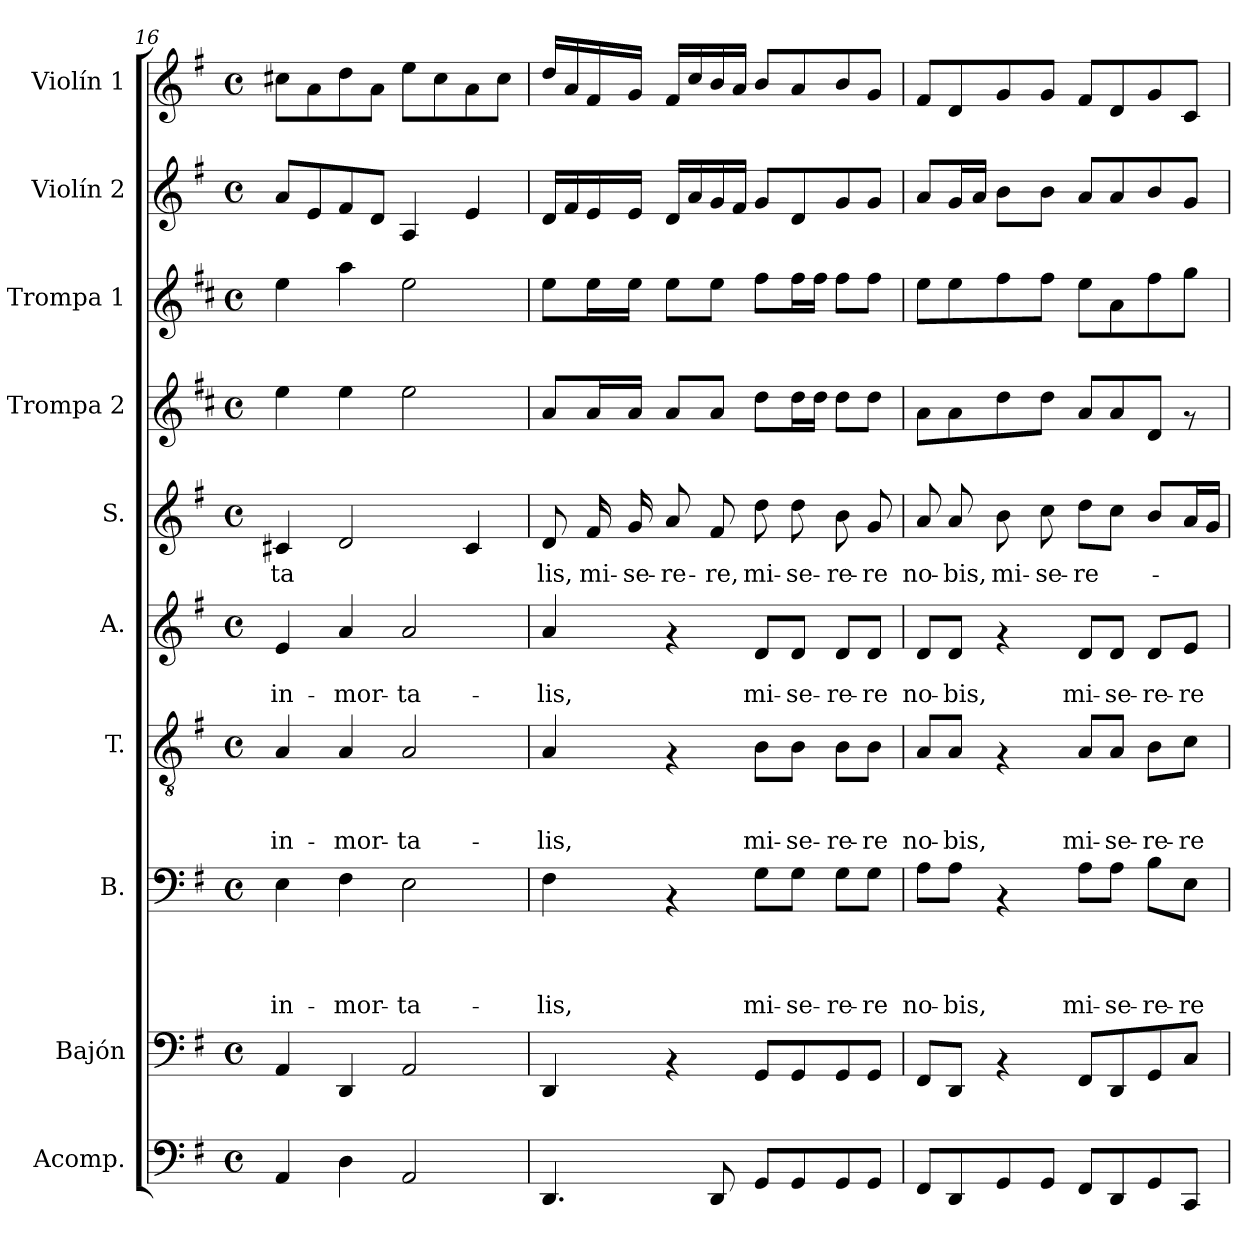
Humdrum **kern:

**kern	**kern	**kern	**text	**text	**text	**text	**kern	**text	**text	**text	**kern	**text	**text	**kern	**text	**kern	**kern	**kern	**kern
*part10	*part9	*part8	*part8	*part8	*part8	*part8	*part7	*part7	*part7	*part7	*part6	*part6	*part6	*part5	*part5	*part4	*part3	*part2	*part1
*staff10	*staff9	*staff8	*staff8	*staff8	*staff8	*staff8	*staff7	*staff7	*staff7	*staff7	*staff6	*staff6	*staff6	*staff5	*staff5	*staff4	*staff3	*staff2	*staff1
*I"Acomp.	*I"Bajón	*I"B.	*	*	*	*	*I"T.	*	*	*	*I"A.	*	*	*I"S.	*	*I"Trompa 2	*I"Trompa 1	*I"Violín 2	*I"Violín 1
*I'Acomp.	*I'Bajón	*I'B.	*	*	*	*	*I'T.	*	*	*	*I'A.	*	*	*I'S.	*	*I'Trompa 2	*I'Trompa 1	*I'Violín 2	*I'Violín 1
!!LO:PB:g=z
*clefF4	*clefF4	*clefF4	*	*	*	*	*clefGv2	*	*	*	*clefG2	*	*	*clefG2	*	*clefG2	*clefG2	*clefG2	*clefG2
*	*	*	*	*	*	*	*	*	*	*	*	*	*	*	*	*ITrd-3c-5	*ITrd-3c-5	*	*
*k[f#]	*k[f#]	*k[f#]	*	*	*	*	*k[f#]	*	*	*	*k[f#]	*	*	*k[f#]	*	*k[f#]	*k[f#]	*k[f#]	*k[f#]
*G:	*G:	*G:	*	*	*	*	*G:	*	*	*	*G:	*	*	*G:	*	*G:	*G:	*G:	*G:
*M4/4	*M4/4	*M4/4	*	*	*	*	*M4/4	*	*	*	*M4/4	*	*	*M4/4	*	*M4/4	*M4/4	*M4/4	*M4/4
*met(c)	*met(c)	*met(c)	*	*	*	*	*met(c)	*	*	*	*met(c)	*	*	*met(c)	*	*met(c)	*met(c)	*met(c)	*met(c)
=16	=16	=16	=16	=16	=16	=16	=16	=16	=16	=16	=16	=16	=16	=16	=16	=16	=16	=16	=16
!	!	!	!	!	!	!LO:LY:b	!	!	!	!LO:LY:b	!	!	!LO:LY:b	!	!LO:LY:b	!	!	!	!
4AA/	4AA/	4E\	.	.	.	in-	4A/	.	.	in-	4e/	.	in-	4c#X/	-ta	4aa\	4aa\	8a/L	8cc#X\L
.	.	.	.	.	.	.	.	.	.	.	.	.	.	.	.	.	.	8e/	8a\
!	!	!	!	!	!	!LO:LY:b	!	!	!	!LO:LY:b	!	!	!LO:LY:b	!	!	!	!	!	!
4D\	4DD/	4F#\	.	.	.	-mor-	4A/	.	.	-mor-	4a/	.	-mor-	2d/	.	4aa\	4ddd\	8f#/	8dd\
.	.	.	.	.	.	.	.	.	.	.	.	.	.	.	.	.	.	8d/J	8a\J
!	!	!	!	!	!	!LO:LY:b	!	!	!	!LO:LY:b	!	!	!LO:LY:b	!	!	!	!	!	!
2AA/	2AA/	2E\	.	.	.	-ta-	2A/	.	.	-ta-	2a/	.	-ta-	.	.	2aa\	2aa\	4A/	8ee\L
.	.	.	.	.	.	.	.	.	.	.	.	.	.	.	.	.	.	.	8cc#\
.	.	.	.	.	.	.	.	.	.	.	.	.	.	4c#/	.	.	.	4e/	8a\
.	.	.	.	.	.	.	.	.	.	.	.	.	.	.	.	.	.	.	8cc#\J
=17	=17	=17	=17	=17	=17	=17	=17	=17	=17	=17	=17	=17	=17	=17	=17	=17	=17	=17	=17
!	!	!	!	!	!	!LO:LY:b	!	!	!	!LO:LY:b	!	!	!LO:LY:b	!	!LO:LY:b	!	!	!	!
4.DD/	4DD/	4F#\	.	.	.	-lis,	4A/	.	.	-lis,	4a/	.	-lis,	8d/	lis,	8dd/L	8aa\L	16d/LL	16dd/LL
.	.	.	.	.	.	.	.	.	.	.	.	.	.	.	.	.	.	16f#/	16a/
!	!	!	!	!	!	!	!	!	!	!	!	!	!	!	!LO:LY:b	!	!	!	!
.	.	.	.	.	.	.	.	.	.	.	.	.	.	16f#/	mi-	16dd/L	16aa\L	16e/	16f#/
!	!	!	!	!	!	!	!	!	!	!	!	!	!	!	!LO:LY:b	!	!	!	!
.	.	.	.	.	.	.	.	.	.	.	.	.	.	16g/	-se-	16dd/JJ	16aa\JJ	16e/JJ	16g/JJ
!	!	!	!	!	!	!	!	!	!	!	!	!	!	!	!LO:LY:b	!	!	!	!
.	4rAA	4rAA	.	.	.	.	4rF	.	.	.	4rf	.	.	8a/	-re-	8dd/L	8aa\L	16d/LL	16f#/LL
.	.	.	.	.	.	.	.	.	.	.	.	.	.	.	.	.	.	16a/	16cc/
!	!	!	!	!	!	!	!	!	!	!	!	!	!	!	!LO:LY:b	!	!	!	!
8DD/	.	.	.	.	.	.	.	.	.	.	.	.	.	8f#/	-re,	8dd/J	8aa\J	16g/	16b/
.	.	.	.	.	.	.	.	.	.	.	.	.	.	.	.	.	.	16f#/JJ	16a/JJ
!	!	!	!	!	!	!LO:LY:b	!	!	!	!LO:LY:b	!	!	!LO:LY:b	!	!LO:LY:b	!	!	!	!
8GG/L	8GG/L	8G\L	.	.	.	mi-	8B\L	.	.	mi-	8d/L	.	mi-	8dd\	mi-	8gg\L	8bb\L	8g/L	8b/L
!	!	!	!	!	!	!LO:LY:b	!	!	!	!LO:LY:b	!	!	!LO:LY:b	!	!LO:LY:b	!	!	!	!
8GG/	8GG/	8G\J	.	.	.	-se-	8B\J	.	.	-se-	8d/J	.	-se-	8dd\	-se-	16gg\L	16bb\L	8d/	8a/
.	.	.	.	.	.	.	.	.	.	.	.	.	.	.	.	16gg\JJ	16bb\JJ	.	.
!	!	!	!	!	!	!LO:LY:b	!	!	!	!LO:LY:b	!	!	!LO:LY:b	!	!LO:LY:b	!	!	!	!
8GG/	8GG/	8G\L	.	.	.	-re-	8B\L	.	.	-re-	8d/L	.	-re-	8b\	-re-	8gg\L	8bb\L	8g/	8b/
!	!	!	!	!	!	!LO:LY:b	!	!	!	!LO:LY:b	!	!	!LO:LY:b	!	!LO:LY:b	!	!	!	!
8GG/J	8GG/J	8G\J	.	.	.	-re	8B\J	.	.	-re	8d/J	.	-re	8g/	-re	8gg\J	8bb\J	8g/J	8g/J
=18	=18	=18	=18	=18	=18	=18	=18	=18	=18	=18	=18	=18	=18	=18	=18	=18	=18	=18	=18
!	!	!	!	!	!	!LO:LY:b	!	!	!	!LO:LY:b	!	!	!LO:LY:b	!	!LO:LY:b	!	!	!	!
8FF#/L	8FF#/L	8A\L	.	.	.	no-	8A/L	.	.	no-	8d/L	.	no-	8a/	no-	8dd\L	8aa\L	8a/L	8f#/L
!	!	!	!	!	!	!LO:LY:b	!	!	!	!LO:LY:b	!	!	!LO:LY:b	!	!LO:LY:b	!	!	!	!
8DD/	8DD/J	8A\J	.	.	.	-bis,	8A/J	.	.	-bis,	8d/J	.	-bis,	8a/	-bis,	8dd\	8aa\	16g/L	8d/
.	.	.	.	.	.	.	.	.	.	.	.	.	.	.	.	.	.	16a/JJ	.
!	!	!	!	!	!	!	!	!	!	!	!	!	!	!	!LO:LY:b	!	!	!	!
8GG/	4rAA	4rAA	.	.	.	.	4rF	.	.	.	4rf	.	.	8b\	mi-	8gg\	8bb\	8b\L	8g/
!	!	!	!	!	!	!	!	!	!	!	!	!	!	!	!LO:LY:b	!	!	!	!
8GG/J	.	.	.	.	.	.	.	.	.	.	.	.	.	8cc\	-se-	8gg\J	8bb\J	8b\J	8g/J
!	!	!	!	!	!	!LO:LY:b	!	!	!	!LO:LY:b	!	!	!LO:LY:b	!	!LO:LY:b	!	!	!	!
8FF#/L	8FF#/L	8A\L	.	.	.	mi-	8A/L	.	.	mi-	8d/L	.	mi-	8dd\L	-re-	8dd/L	8aa\L	8a/L	8f#/L
!	!	!	!	!	!	!LO:LY:b	!	!	!	!LO:LY:b	!	!	!LO:LY:b	!	!	!	!	!	!
8DD/	8DD/	8A\J	.	.	.	-se-	8A/J	.	.	-se-	8d/J	.	-se-	8cc\J	.	8dd/	8dd\	8a/	8d/
!	!	!	!	!	!	!LO:LY:b	!	!	!	!LO:LY:b	!	!	!LO:LY:b	!	!	!	!	!	!
8GG/	8GG/	8B\L	.	.	.	-re-	8B\L	.	.	-re-	8d/L	.	-re-	8b/L	.	8g/J	8bb\	8b/	8g/
!	!	!	!	!	!	!LO:LY:b	!	!	!	!LO:LY:b	!	!	!LO:LY:b	!	!	!	!	!	!
8CC/J	8C/J	8E\J	.	.	.	-re	8c\J	.	.	-re	8e/J	.	-re	16a/L	.	8rf	8ccc\J	8g/J	8c/J
.	.	.	.	.	.	.	.	.	.	.	.	.	.	16g/JJ	.	.	.	.	.
=	=	=	=	=	=	=	=	=	=	=	=	=	=	=	=	=	=	=	=
*-	*-	*-	*-	*-	*-	*-	*-	*-	*-	*-	*-	*-	*-	*-	*-	*-	*-	*-	*-
